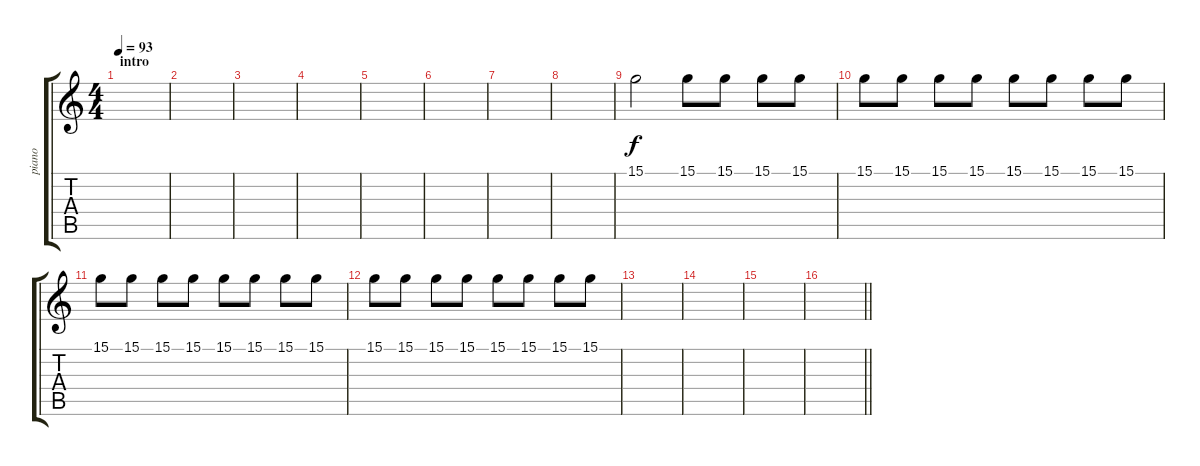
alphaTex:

\track ("piano" "piano") {instrument pad5bowed}
\staff {score tabs}
\tuning (E4 B3 G3 D3 A2 E2) {hide}
\ts (4 4)
\section ("" "intro")
\tempo 93
\clef g2
\ks c
|
|
|
|
|
|
|
|
15.1.2 15.1.8{volume 0} 15.1.8 15.1.8 15.1.8 |
15.1.8 15.1.8 15.1.8 15.1.8 15.1.8 15.1.8 15.1.8 15.1.8 |
15.1.8 15.1.8 15.1.8 15.1.8 15.1.8 15.1.8 15.1.8 15.1.8 |
15.1.8 15.1.8 15.1.8 15.1.8 15.1.8 15.1.8 15.1.8 15.1.8 |
|
|
|
\barLineRight lightlight
